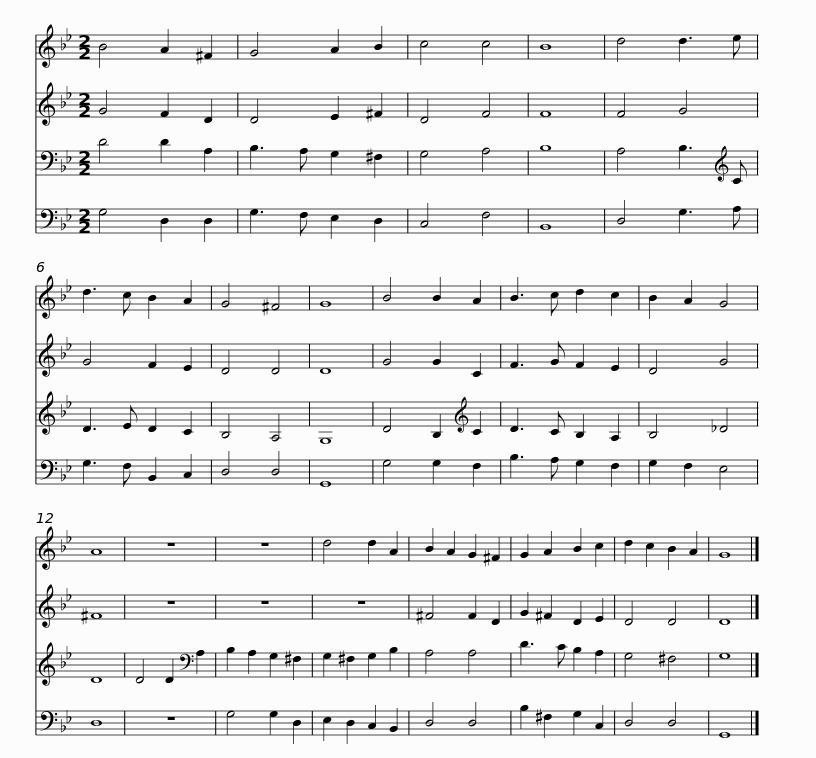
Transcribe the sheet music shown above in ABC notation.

X:1
%%score 1 2 3 4
L:1/8
M:2/2
I:linebreak $
K:Bb
V:1 treble
V:2 treble
V:3 bass
V:4 bass
V:1
 B4 A2 ^F2 | G4 A2 B2 | c4 c4 | B8 | d4 d3 e | %5
 d3 c B2 A2 | G4 ^F4 | G8 |$ B4 B2 A2 | B3 c d2 c2 | %10
 B2 A2 G4 | A8 | z8 | z8 | d4 d2 A2 | %15
 B2 A2 G2 ^F2 |$ G2 A2 B2 c2 | d2 c2 B2 A2 | G8 |] %19
V:2
 G4 F2 D2 | D4 E2 ^F2 | D4 F4 | F8 | F4 G4 | %5
 G4 F2 E2 | D4 D4 | D8 |$ G4 G2 C2 | F3 G F2 E2 | %10
 D4 G4 | ^F8 | z8 | z8 | z8 | %15
 ^F4 F2 D2 |$ G2 ^F2 D2 E2 | D4 D4 | D8 |] %19
V:3
 D4 D2 A,2 | B,3 A, G,2 ^F,2 | G,4 A,4 | B,8 | A,4 B,3[K:treble] C | %5
 D3 E D2 C2 | B,4 A,4 | G,8 |$ D4 B,2[K:treble] C2 | D3 C B,2 A,2 | %10
 B,4 _D4 | D8 | D4 D2[K:bass] A,2 | B,2 A,2 G,2 ^F,2 | G,2 ^F,2 G,2 B,2 | %15
 A,4 A,4 |$ D3 C B,2 A,2 | G,4 ^F,4 | G,8 |] %19
V:4
 G,4 D,2 D,2 | G,3 F, E,2 D,2 | C,4 F,4 | B,,8 | D,4 G,3 A, | %5
 G,3 F, B,,2 C,2 | D,4 D,4 | G,,8 |$ G,4 G,2 F,2 | B,3 A, G,2 F,2 | %10
 G,2 F,2 E,4 | D,8 | z8 | G,4 G,2 D,2 | E,2 D,2 C,2 B,,2 | %15
 D,4 D,4 |$ B,2 ^F,2 G,2 C,2 | D,4 D,4 | G,,8 |] %19
